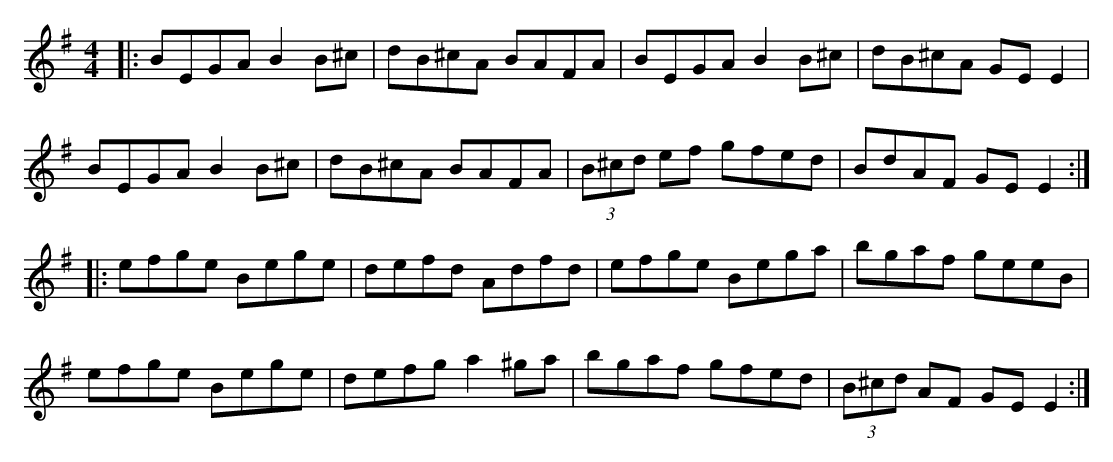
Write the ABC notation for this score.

X:1
M:4/4
K:Emin
|:BEGA B2 B^c|dB^cA BAFA|BEGA B2 B^c|dB^cA GE E2|
BEGA B2 B^c|dB^cA BAFA|(3B^cd ef gfed|BdAF GE E2:|
|:efge Bege|defd Adfd|efge Bega|bgaf geeB|
efge Bege|defg a2 ^ga|bgaf gfed|(3B^cd AF GE E2:|
